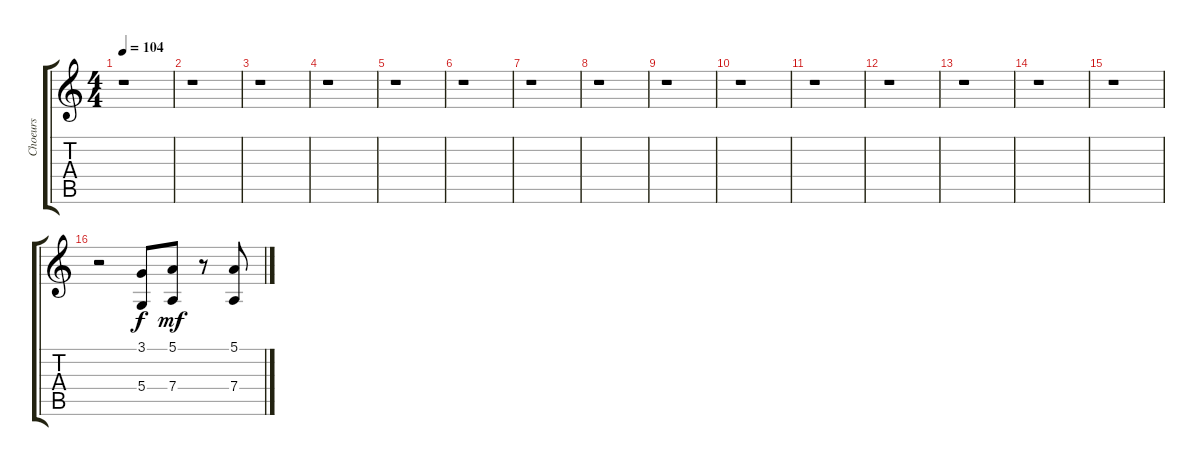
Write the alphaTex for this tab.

\track ("Choeurs" "Choeurs") {instrument voiceoohs}
\staff {score tabs}
\tuning (E4 B3 G3 D3 A2 E2) {hide}
\ts (4 4)
\tempo 104
\clef g2
\ks c
r.1{dy f} |
r.1 |
r.1 |
r.1 |
r.1 |
r.1 |
r.1 |
r.1 |
r.1 |
r.1 |
r.1 |
r.1 |
r.1 |
r.1 |
r.1 |
r.2 (3.1 5.4).8 (5.1 7.4).8{dy mf} r.8 (5.1 7.4).8
